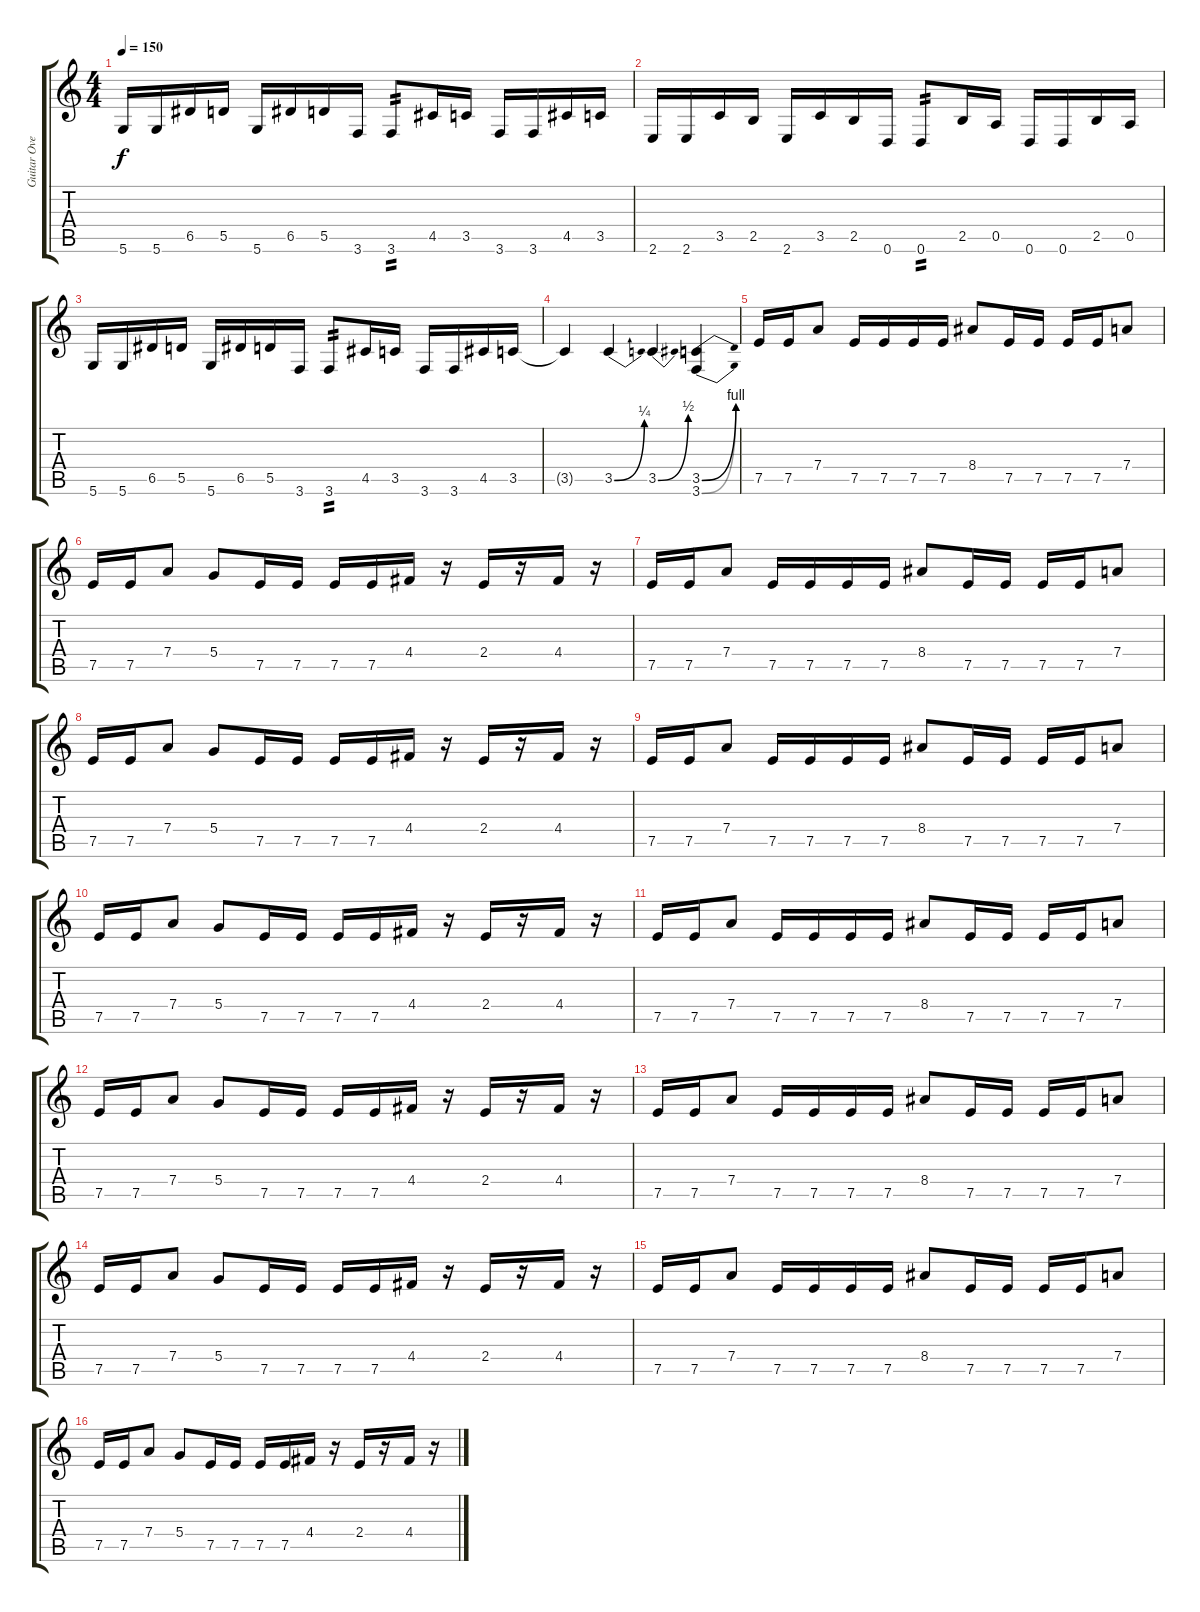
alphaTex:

\track ("Guitar Overdrive" "Guitar Ove") {instrument overdrivenguitar}
\staff {score tabs}
\tuning (E4 B3 G3 D3 A2 D2) {hide}
\ts (4 4)
\tempo 150
\clef g2
\ks c
5.6.16{dy f} 5.6.16 6.5.16 5.5.16 5.6.16 6.5.16 5.5.16 3.6.16 3.6.8{tp 2} 4.5.16 3.5.16 3.6.16 3.6.16 4.5.16 3.5.16 |
2.6.16 2.6.16 3.5.16 2.5.16 2.6.16 3.5.16 2.5.16 0.6.16 0.6.8{tp 2} 2.5.16 0.5.16 0.6.16 0.6.16 2.5.16 0.5.16 |
5.6.16 5.6.16 6.5.16 5.5.16 5.6.16 6.5.16 5.5.16 3.6.16 3.6.8{tp 2} 4.5.16 3.5.16 3.6.16 3.6.16 4.5.16 3.5.16 |
3.5{t}.4 3.5{be (bend 0 0 60 1)}.4 3.5{be (bend 0 0 60 2)}.4 (3.5{be (bend 0 0 60 4)} 3.6{be (bend 0 0 60 4)}).4 |
7.5.16{volume 10} 7.5.16 7.4.8 7.5.16 7.5.16 7.5.16 7.5.16 8.4.8 7.5.16 7.5.16 7.5.16 7.5.16 7.4.8 |
7.5.16 7.5.16 7.4.8 5.4.8 7.5.16 7.5.16 7.5.16 7.5.16 4.4.16 r.16 2.4.16 r.16 4.4.16 r.16 |
7.5.16 7.5.16 7.4.8 7.5.16 7.5.16 7.5.16 7.5.16 8.4.8 7.5.16 7.5.16 7.5.16 7.5.16 7.4.8 |
7.5.16 7.5.16 7.4.8 5.4.8 7.5.16 7.5.16 7.5.16 7.5.16 4.4.16 r.16 2.4.16 r.16 4.4.16 r.16 |
7.5.16 7.5.16 7.4.8 7.5.16 7.5.16 7.5.16 7.5.16 8.4.8 7.5.16 7.5.16 7.5.16 7.5.16 7.4.8 |
7.5.16 7.5.16 7.4.8 5.4.8 7.5.16 7.5.16 7.5.16 7.5.16 4.4.16 r.16 2.4.16 r.16 4.4.16 r.16 |
7.5.16 7.5.16 7.4.8 7.5.16 7.5.16 7.5.16 7.5.16 8.4.8 7.5.16 7.5.16 7.5.16 7.5.16 7.4.8 |
7.5.16 7.5.16 7.4.8 5.4.8 7.5.16 7.5.16 7.5.16 7.5.16 4.4.16 r.16 2.4.16 r.16 4.4.16 r.16 |
7.5.16{volume 13} 7.5.16 7.4.8 7.5.16 7.5.16 7.5.16 7.5.16 8.4.8 7.5.16 7.5.16 7.5.16 7.5.16 7.4.8 |
7.5.16 7.5.16 7.4.8 5.4.8 7.5.16 7.5.16 7.5.16 7.5.16 4.4.16 r.16 2.4.16 r.16 4.4.16 r.16 |
7.5.16 7.5.16 7.4.8 7.5.16 7.5.16 7.5.16 7.5.16 8.4.8 7.5.16 7.5.16 7.5.16 7.5.16 7.4.8 |
7.5.16 7.5.16 7.4.8 5.4.8 7.5.16 7.5.16 7.5.16 7.5.16 4.4.16 r.16 2.4.16 r.16 4.4.16 r.16
